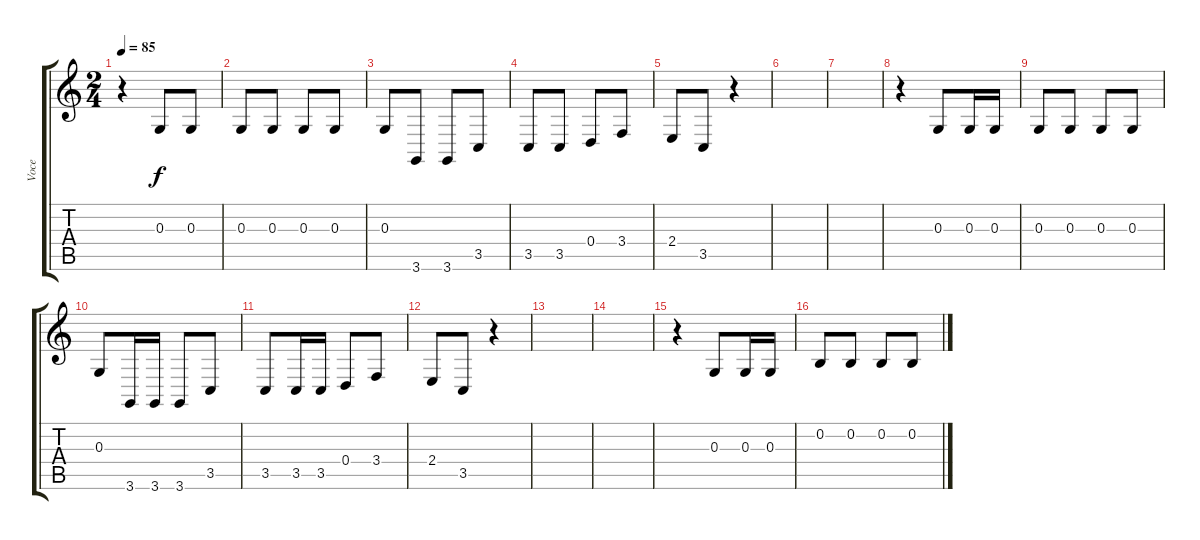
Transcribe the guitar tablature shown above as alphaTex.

\track ("Voce" "Voce") {instrument lead2sawtooth}
\staff {score tabs}
\tuning (E4 B3 G3 D3 A2 E2) {hide}
\ts (2 4)
\tempo 85
\clef g2
\ks c
r.4{dy f} 0.3.8 0.3.8 |
0.3.8 0.3.8 0.3.8 0.3.8 |
0.3.8 3.6.8 3.6.8 3.5.8 |
3.5.8 3.5.8 0.4.8 3.4.8 |
2.4.8 3.5.8 r.4 |
|
|
r.4 0.3.8 0.3.16 0.3.16 |
0.3.8 0.3.8 0.3.8 0.3.8 |
0.3.8 3.6.16 3.6.16 3.6.8 3.5.8 |
3.5.8 3.5.16 3.5.16 0.4.8 3.4.8 |
2.4.8 3.5.8 r.4 |
|
|
r.4 0.3.8 0.3.16 0.3.16 |
0.2.8 0.2.8 0.2.8 0.2.8
